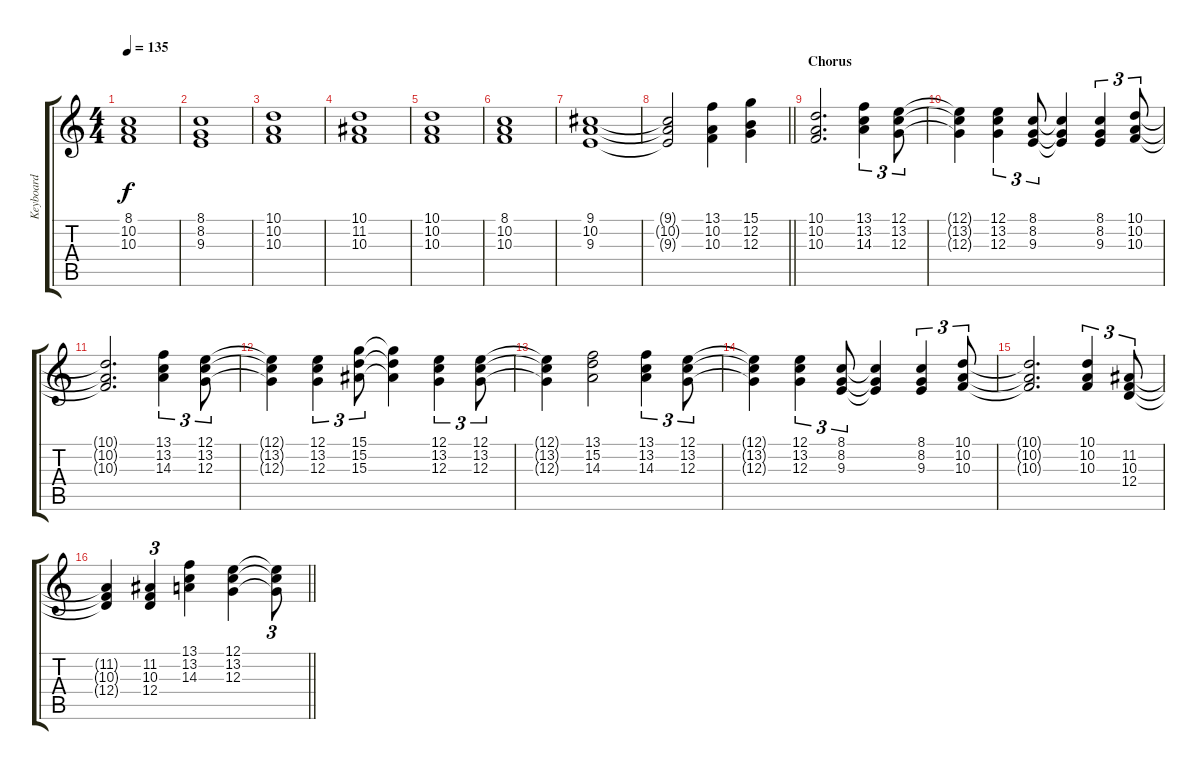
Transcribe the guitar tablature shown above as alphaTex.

\track ("Keyboard" "Keyboard") {instrument stringensemble1}
\staff {score tabs}
\tuning (E4 B3 G3 D3 A2 E2) {hide}
\ts (4 4)
\tempo 135
\clef g2
\ks c
(8.1 10.2 10.3).1{dy f} |
(8.1 8.2 9.3).1 |
(10.1 10.2 10.3).1 |
(10.1 11.2 10.3).1 |
(10.1 10.2 10.3).1 |
(8.1 10.2 10.3).1 |
(9.1 10.2 9.3).1 |
\barLineRight lightlight
(9.1{t} 10.2{t} 9.3{t}).2 (13.1 10.2 10.3).4 (15.1 12.2 12.3).4 |
\section ("" "Chorus")
(10.1 10.2 10.3).2{d} (13.1 13.2 14.3).4{tu (3 2)} (12.1 13.2 12.3).8{tu (3 2)} |
(12.1{t} 13.2{t} 12.3{t}).4 (12.1 13.2 12.3).4{tu (3 2)} (8.1 8.2 9.3).8{tu (3 2)} (8.1{t} 8.2{t} 9.3{t}).4 (8.1 8.2 9.3).4{tu (3 2)} (10.1 10.2 10.3).8{tu (3 2)} |
(10.1{t} 10.2{t} 10.3{t}).2{d} (13.1 13.2 14.3).4{tu (3 2)} (12.1 13.2 12.3).8{tu (3 2)} |
(12.1{t} 13.2{t} 12.3{t}).4 (12.1 13.2 12.3).4{tu (3 2)} (15.1 15.2 15.3).8{tu (3 2)} (15.1{t} 15.2{t} 15.3{t}).4 (12.1 13.2 12.3).4{tu (3 2)} (12.1 13.2 12.3).8{tu (3 2)} |
(12.1{t} 13.2{t} 12.3{t}).4 (13.1 15.2 14.3).2 (13.1 13.2 14.3).4{tu (3 2)} (12.1 13.2 12.3).8{tu (3 2)} |
(12.1{t} 13.2{t} 12.3{t}).4 (12.1 13.2 12.3).4{tu (3 2)} (8.1 8.2 9.3).8{tu (3 2)} (8.1{t} 8.2{t} 9.3{t}).4 (8.1 8.2 9.3).4{tu (3 2)} (10.1 10.2 10.3).8{tu (3 2)} |
(10.1{t} 10.2{t} 10.3{t}).2{d} (10.1 10.2 10.3).4{tu (3 2)} (11.2 10.3 12.4).8{tu (3 2)} |
\barLineRight lightlight
(11.2{t} 10.3{t} 12.4{t}).4 (11.2 10.3 12.4).4{tu (3 2)} (13.1 13.2 14.3).4 (12.1 13.2 12.3).4 (12.1{t} 13.2{t} 12.3{t}).8{tu (3 2)}
